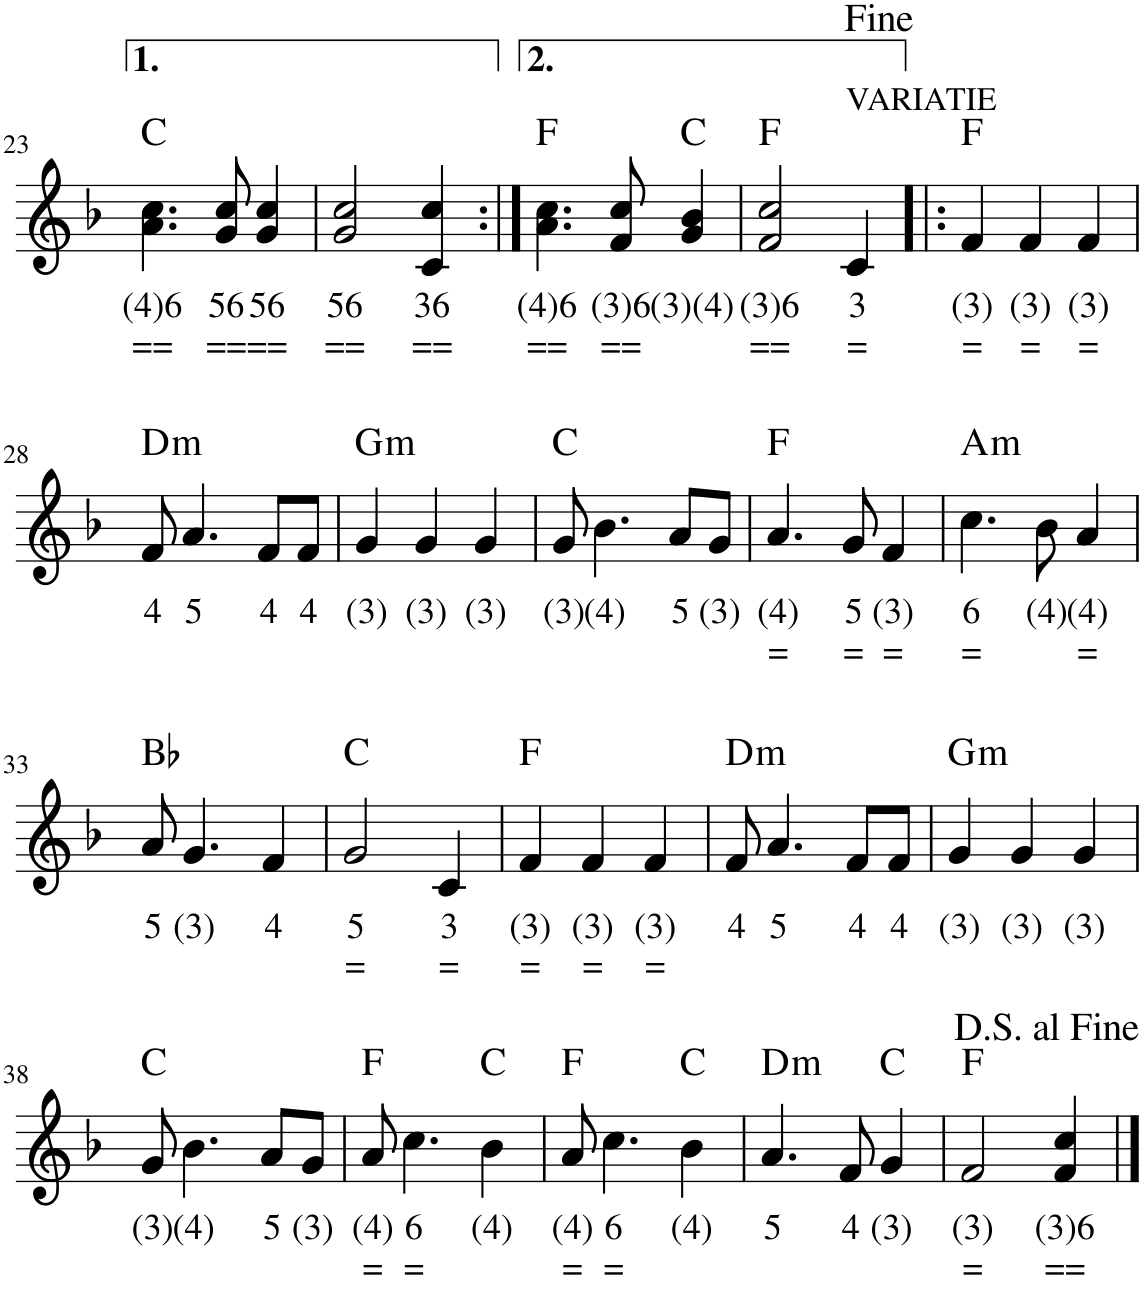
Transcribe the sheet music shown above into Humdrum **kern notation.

**kern	**text	**text	**harte
*part1	*part1	*part1	*part1
*staff1	*staff1	*staff1	*
*I"Piano	*	*	*
*I'Pno.	*	*	*
!!LO:PB:g=z
*clefG2	*	*	*
*k[b-]	*	*	*
*M3/4	*	*	*
=23	=23	=23	=23
!	!LO:LY:b	!LO:LY:b	!
4.a\ 4.cc\	(4)6	==	C:maj
!	!LO:LY:b	!LO:LY:b	!
8g/ 8cc/	56	==	.
!	!LO:LY:b	!LO:LY:b	!
4g/ 4cc/	56	==	.
=24	=24	=24	=24
!	!LO:LY:b	!LO:LY:b	!
2g/ 2cc/	56	==	.
!	!LO:LY:b	!LO:LY:b	!
4c/ 4cc/	36	==	.
=25:|!	=25:|!	=25:|!	=25:|!
!	!LO:LY:b	!LO:LY:b	!
4.a\ 4.cc\	(4)6	==	F:maj
!	!LO:LY:b	!LO:LY:b	!
8f/ 8cc/	(3)6	==	.
!	!LO:LY:b	!	!
4g/ 4b-/	(3)(4)	.	C:maj
=26	=26	=26	=26
!	!LO:LY:b	!LO:LY:b	!
2f/ 2cc/	(3)6	==	F:maj
!LO:TX:a:t=VARIATIE	!	!	!
!	!LO:LY:b	!LO:LY:b	!
4c/	3	=	.
=27!|:	=27!|:	=27!|:	=27!|:
!	!LO:LY:b	!LO:LY:b	!
4f/	(3)	=	F:maj
!	!LO:LY:b	!LO:LY:b	!
4f/	(3)	=	.
!	!LO:LY:b	!LO:LY:b	!
4f/	(3)	=	.
!!LO:LB:g=z
=28	=28	=28	=28
!	!LO:LY:b	!	!LO:H:kt=m
8f/	4	.	D:min
!	!LO:LY:b	!	!
4.a/	5	.	.
!	!LO:LY:b	!	!
8f/L	4	.	.
!	!LO:LY:b	!	!
8f/J	4	.	.
=29	=29	=29	=29
!	!LO:LY:b	!	!LO:H:kt=m
4g/	(3)	.	G:min
!	!LO:LY:b	!	!
4g/	(3)	.	.
!	!LO:LY:b	!	!
4g/	(3)	.	.
=30	=30	=30	=30
!	!LO:LY:b	!	!
8g/	(3)	.	C:maj
!	!LO:LY:b	!	!
4.b-\	(4)	.	.
!	!LO:LY:b	!	!
8a/L	5	.	.
!	!LO:LY:b	!	!
8g/J	(3)	.	.
=31	=31	=31	=31
!	!LO:LY:b	!LO:LY:b	!
4.a/	(4)	=	F:maj
!	!LO:LY:b	!LO:LY:b	!
8g/	5	=	.
!	!LO:LY:b	!LO:LY:b	!
4f/	(3)	=	.
=32	=32	=32	=32
!	!LO:LY:b	!LO:LY:b	!LO:H:kt=m
4.cc\	6	=	A:min
!	!LO:LY:b	!	!
8b-\	(4)	.	.
!	!LO:LY:b	!LO:LY:b	!
4a/	(4)	=	.
!!LO:LB:g=z
=33	=33	=33	=33
!	!LO:LY:b	!	!
8a/	5	.	Bb:maj
!	!LO:LY:b	!	!
4.g/	(3)	.	.
!	!LO:LY:b	!	!
4f/	4	.	.
=34	=34	=34	=34
!	!LO:LY:b	!LO:LY:b	!
2g/	5	=	C:maj
!	!LO:LY:b	!LO:LY:b	!
4c/	3	=	.
=35	=35	=35	=35
!	!LO:LY:b	!LO:LY:b	!
4f/	(3)	=	F:maj
!	!LO:LY:b	!LO:LY:b	!
4f/	(3)	=	.
!	!LO:LY:b	!LO:LY:b	!
4f/	(3)	=	.
=36	=36	=36	=36
!	!LO:LY:b	!	!LO:H:kt=m
8f/	4	.	D:min
!	!LO:LY:b	!	!
4.a/	5	.	.
!	!LO:LY:b	!	!
8f/L	4	.	.
!	!LO:LY:b	!	!
8f/J	4	.	.
=37	=37	=37	=37
!	!LO:LY:b	!	!LO:H:kt=m
4g/	(3)	.	G:min
!	!LO:LY:b	!	!
4g/	(3)	.	.
!	!LO:LY:b	!	!
4g/	(3)	.	.
!!LO:LB:g=z
=38	=38	=38	=38
!	!LO:LY:b	!	!
8g/	(3)	.	C:maj
!	!LO:LY:b	!	!
4.b-\	(4)	.	.
!	!LO:LY:b	!	!
8a/L	5	.	.
!	!LO:LY:b	!	!
8g/J	(3)	.	.
=39	=39	=39	=39
!	!LO:LY:b	!LO:LY:b	!
8a/	(4)	=	F:maj
!	!LO:LY:b	!LO:LY:b	!
4.cc\	6	=	.
!	!LO:LY:b	!	!
4b-\	(4)	.	C:maj
=40	=40	=40	=40
!	!LO:LY:b	!LO:LY:b	!
8a/	(4)	=	F:maj
!	!LO:LY:b	!LO:LY:b	!
4.cc\	6	=	.
!	!LO:LY:b	!	!
4b-\	(4)	.	C:maj
=41	=41	=41	=41
!	!LO:LY:b	!	!LO:H:kt=m
4.a/	5	.	D:min
!	!LO:LY:b	!	!
8f/	4	.	.
!	!LO:LY:b	!	!
4g/	(3)	.	C:maj
=42	=42	=42	=42
!	!LO:LY:b	!LO:LY:b	!
2f/	(3)	=	F:maj
!	!LO:LY:b	!LO:LY:b	!
4f/ 4cc/	(3)6	==	.
==	==	==	==
*-	*-	*-	*-
